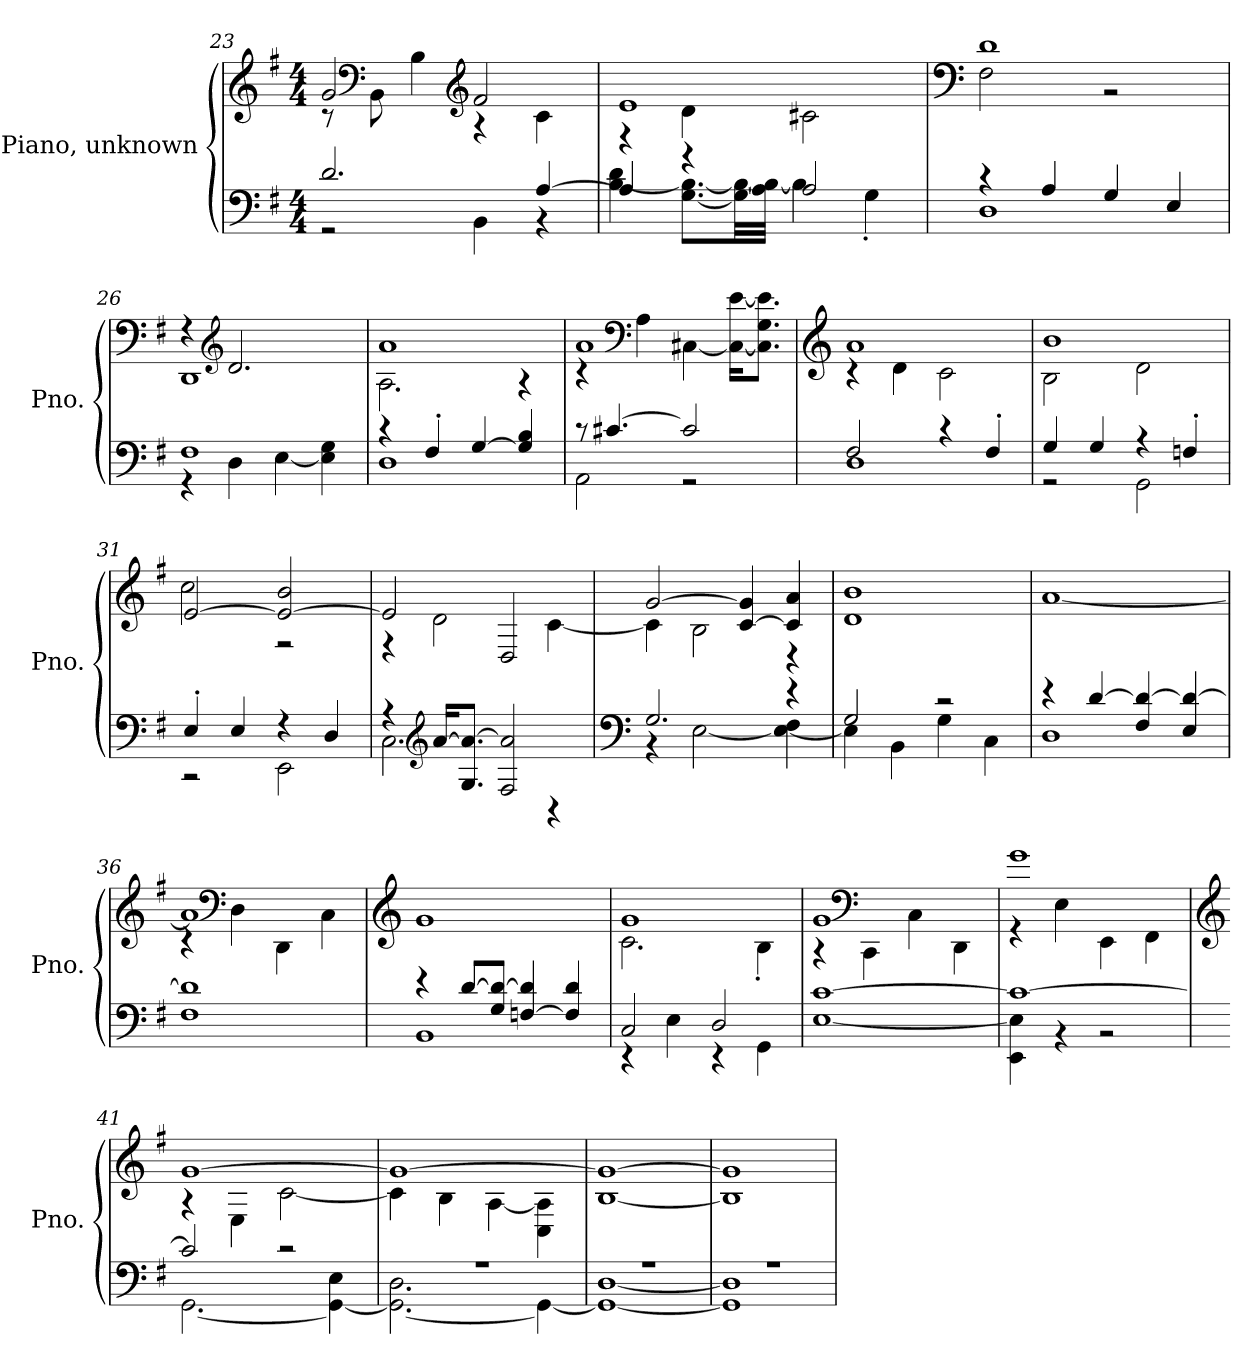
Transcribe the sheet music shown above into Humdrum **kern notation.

**kern	**kern
*part1	*part1
*staff2	*staff1
*I"Piano, unknown	*
*I'Pno.	*
*clefF4	*clefG2
*k[f#]	*k[f#]
*M4/4	*M4/4
=23	=23
*^	*^
2.d/	2r	2g/	8r
*	*	*clefF4	*
.	.	.	8BB\
.	.	.	4B\
*	*	*clefG2	*
.	4BB\	2f#/	4r
[4A/	4r	.	4c\
=24	=24	=24	=24
4A/]	[4B\ 4d\	1e	4r
4r	[8.G\ 8.B\_L	.	4d\
.	32G\] 32B\_LL	.	.
.	32A\ 32B\_JJJ	.	.
2A/	4B\]	.	2c#X\
.	4G'\	.	.
!!LO:LB:g=z	!!
=25	=25	=25	=25
*	*	*clefF4	*
4r	1D	1d	2F#\
4A/	.	.	.
4G/	.	.	2r
4E/	.	.	.
=26	=26	=26	=26
1F#	4r	4r	1DD
*	*	*clefG2	*
.	4D\	2.d/	.
.	[4E\	.	.
.	4E\] 4G\	.	.
=27	=27	=27	=27
4r	1D	1a	2.A\
4F#'/	.	.	.
[4G/	.	.	.
4G/] 4B/	.	.	4r
=28	=28	=28	=28
8r	2AA\	1a	4r
[4.c#X/	.	.	.
*	*	*clefF4	*
.	.	.	4A\
2c#/]	2r	.	[4C#X\
.	.	.	16C#\_ [16e\KL
.	.	.	8.C#\] 8.G\ 8.e\]J
=29	=29	=29	=29
*	*	*clefG2	*
2F#/	1D	1a	4r
.	.	.	4d\
4r	.	.	2c\
4F#'/	.	.	.
=30	=30	=30	=30
4G/	2r	1b	2B\
4G/	.	.	.
4r	2GG\	.	2d\
4Fn'/	.	.	.
!!LO:LB:g=z	!!
=31	=31	=31	=31
4E'/	2r	[2e/	2cc\
4E/	.	.	.
4r	2EE\	2e/_ 2b/	2r
4D/	.	.	.
=32	=32	=32	=32
4r	2.C\	2e/]	4r
*clefG2	*	*	*
[16a/KL	.	.	2d\
8.G/ 8.a/_J	.	.	.
2F#/ 2a/]	.	2D/	.
.	4r	.	[4c\
=33	=33	=33	=33
*clefF4	*	*	*
2.G/	4r	[2g/	4c\]
.	[2E\	.	2B\
.	.	[4c/ 4g/]	.
4r	4E\_ 4F#\	4c/] 4a/	4r
*	*	*v	*v
=34	=34	=34
2G/	4E\]	1d 1b
.	4BB\	.
2r	4G\	.
.	4C\	.
=35	=35	=35
4r	1D	[1a
[4d/	.	.
4F#/ 4d/_	.	.
4E/ 4d/_	.	.
*v	*v	*
=36	=36
*	*^
1F# 1d]	1a]	4r
*	*clefF4	*
.	.	4D\
.	.	4DD\
.	.	4C\
*	*v	*v
!!LO:PB:g=z
=37	=37
*	*clefG2
*^	*
4r	1BB	1g
[8d/L	.	.
8G/ 8d/_J	.	.
[4Fn/ 4d/]	.	.
4F/] 4d/	.	.
=38	=38	=38
*	*	*^
2C/	4r	1g	2.c\
.	4E\	.	.
2D/	4r	.	.
.	4GG\	.	4B'\
=39	=39	=39	=39
[1c	[1E	1g	4r
*	*	*clefF4	*
.	.	.	4CC\
.	.	.	4C\
.	.	.	4DD\
=40	=40	=40	=40
1c_	4EE\ 4E\]	1g	4r
.	4r	.	4E\
.	2r	.	4EE\
.	.	.	4FF#\
=41	=41	=41	=41
*	*	*clefG2	*
2c/]	[2.GG\	[1g	4r
.	.	.	4E\
2r	.	.	[2c\
.	4GG\_ 4E\	.	.
=42	=42	=42	=42
1r	2.GG\_ 2.D\	1g_	4c\]
.	.	.	4B\
.	.	.	[4A\
.	4GG\_	.	4C\ 4A\]
=43	=43	=43	=43
1r	1GG_ [1D	1g_	[1B
!!LO:LB:g=z	!!
=44	=44	=44	=44
1r	1GG] 1D]	1g]	1B]
*v	*v	*	*
*	*v	*v
=	=
*-	*-
